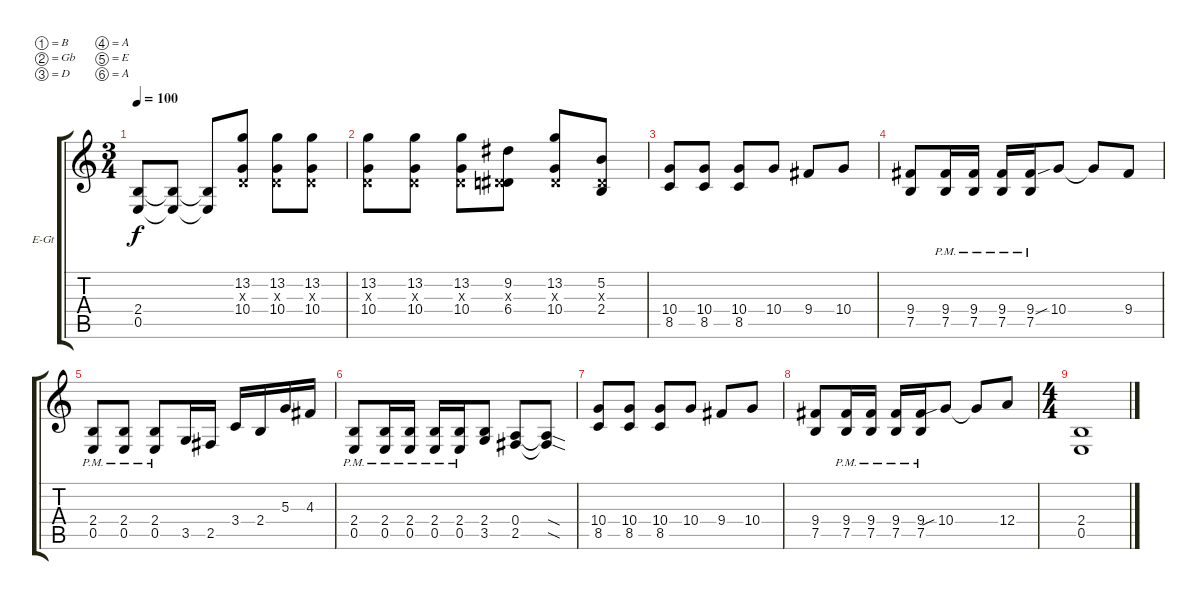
\bracketExtendMode groupsimilarinstruments
\firstSystemTrackNameOrientation horizontal
\otherSystemsTrackNameOrientation horizontal
\track ("Nevan Alahy" "E-Gt") {instrument distortionguitar}
\staff {score tabs}
\tuning (B3 Gb3 D3 A2 E2 A1)
\ts (3 4)
\tempo 100
\clef g2
\ks c
(0.5 2.4).8{dy f} (0.5{t} 2.4{t}).8 (0.5{t} 2.4{t}).8 (10.4 0.3{x} 13.2).8 (10.4 13.2 0.3{x}).8 (10.4 13.2 0.3{x}).8 |
(10.4 0.3{x} 13.2).8 (10.4 0.3{x} 13.2).8 (10.4 0.3{x} 13.2).8 (6.4 0.3{x} 9.2).8 (10.4 0.3{x} 13.2).8 (2.4 0.3{x} 5.2).8 |
(8.5 10.4).8 (8.5 10.4).8 (8.5 10.4).8 10.4.8 9.4.8 10.4.8 |
(7.5 9.4).8 (7.5{pm} 9.4{pm}).16 (7.5{pm} 9.4{pm}).16 (7.5{pm} 9.4{pm}).16 (7.5{pm} 9.4{pm}).16 10.4{sib}.8 10.4{t}.8 9.4.8 |
(0.5{pm} 2.4{pm}).8 (0.5{pm} 2.4{pm}).8 (0.5{pm} 2.4{pm}).8 3.5.16 2.5.16 3.4.16 2.4.16 5.3.16 4.3.16 |
(0.5{pm} 2.4{pm}).8 (0.5{pm} 2.4{pm}).16 (0.5{pm} 2.4{pm}).16 (0.5{pm} 2.4{pm}).16 (0.5{pm} 2.4{pm}).16 (3.5 2.4).8 (2.5 0.4).8 (0.4{sod t} 2.5{sod t}).8 |
(8.5 10.4).8 (8.5 10.4).8 (8.5 10.4).8 10.4.8 9.4.8 10.4.8 |
(7.5 9.4).8 (7.5{pm} 9.4{pm}).16 (7.5{pm} 9.4{pm}).16 (7.5{pm} 9.4{pm}).16 (7.5{pm} 9.4{pm}).16 10.4{sib}.8 10.4{t}.8 12.4.8 |
\ts (4 4)
(0.5 2.4).1
